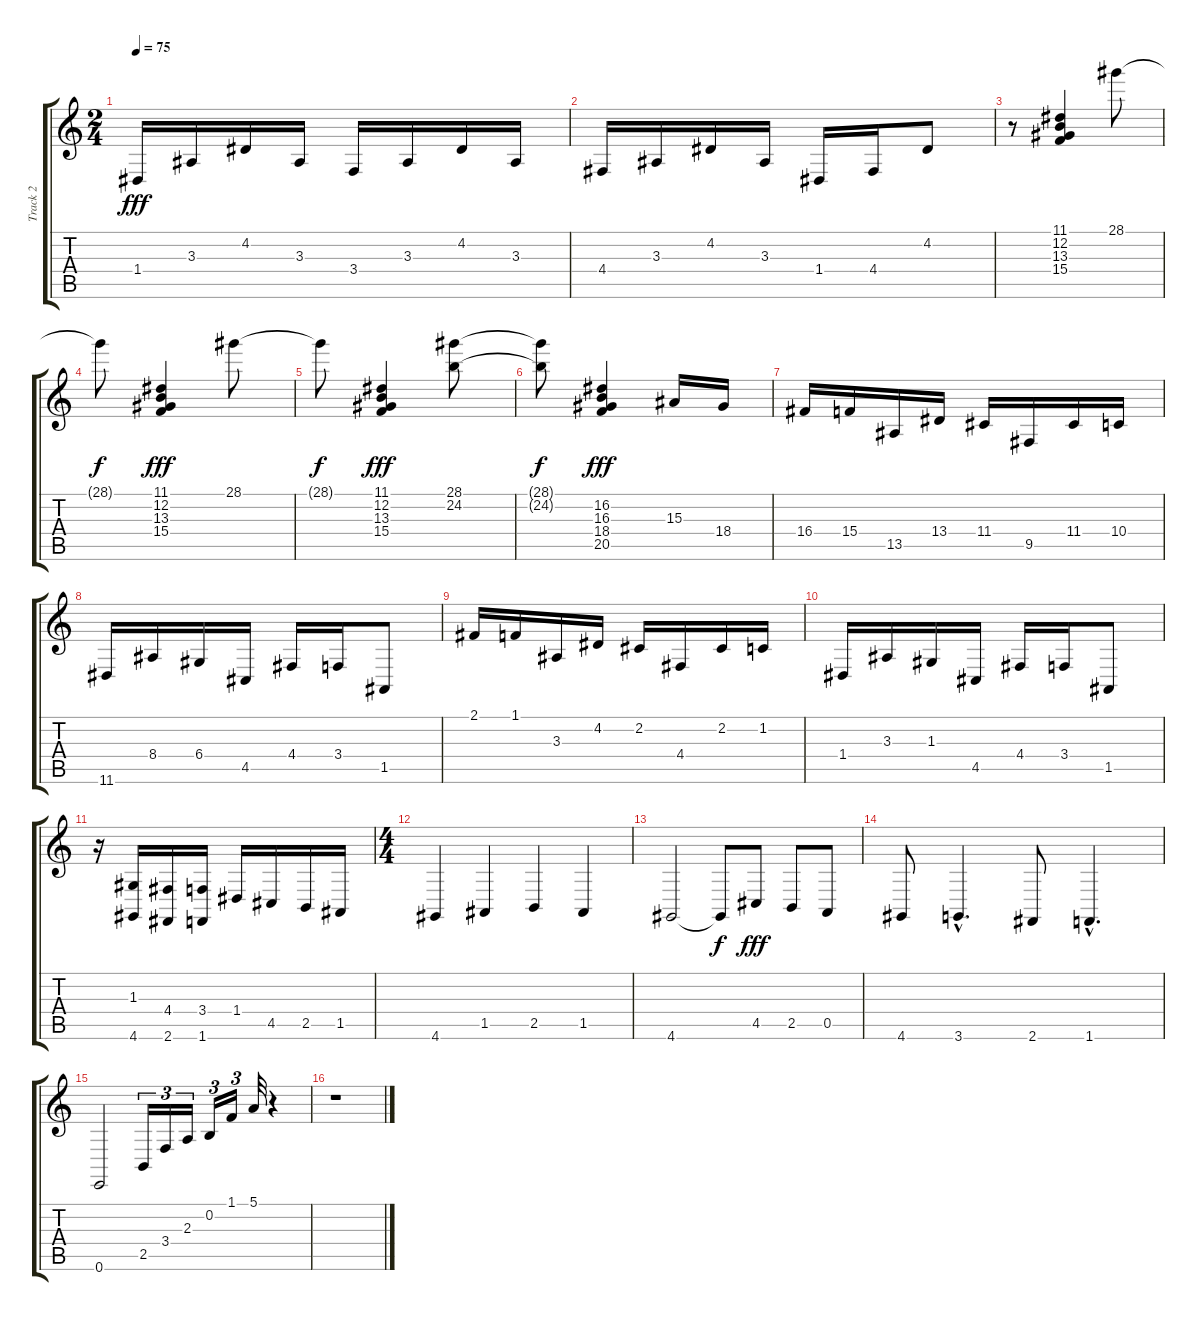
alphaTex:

\track ("Track 2" "Track 2") {instrument acousticgrandpiano}
\staff {score tabs}
\tuning (E4 B3 G3 D3 A2 E2) {hide}
\ts (2 4)
\tempo 75
\clef g2
\ks c
1.4.16{dy fff} 3.3.16 4.2.16 3.3.16 3.4.16 3.3.16 4.2.16 3.3.16 |
4.4.16 3.3.16 4.2.16 3.3.16 1.4.16 4.4.16 4.2.8 |
r.8 (11.1 12.2 13.3 15.4).4 28.1.8 |
28.1{t}.8{dy f} (11.1 12.2 13.3 15.4).4{dy fff} 28.1.8 |
28.1{t}.8{dy f} (11.1 12.2 13.3 15.4).4{dy fff} (28.1 24.2).8 |
(28.1{t} 24.2{t}).8{dy f} (16.2 16.3 18.4 20.5).4{dy fff} 15.3.16 18.4.16 |
16.4.16 15.4.16 13.5.16 13.4.16 11.4.16 9.5.16 11.4.16 10.4.16 |
11.6.16 8.4.16 6.4.16 4.5.16 4.4.16 3.4.16 1.5.8 |
2.1.16 1.1.16 3.3.16 4.2.16 2.2.16 4.4.16 2.2.16 1.2.16 |
1.4.16 3.3.16 1.3.16 4.5.16 4.4.16 3.4.16 1.5.8 |
r.16 (1.3 4.6).16 (4.4 2.6).16 (3.4 1.6).16 1.4.16 4.5.16 2.5.16 1.5.16 |
\ts (4 4)
4.6.4 1.5.4 2.5.4 1.5.4 |
4.6.2 4.6{t}.8{dy f} 4.5.8{dy fff} 2.5.8 0.5.8 |
4.6.8 3.6{hac}.4{d} 2.6.8 1.6{hac}.4{d} |
0.6.2 2.5.16{tu (3 2)} 3.4.16{tu (3 2)} 2.3.16{tu (3 2)} 0.2.16{tu (3 2)} 1.1.16{tu (3 2)} 5.1.32 r.4 |
r.1
